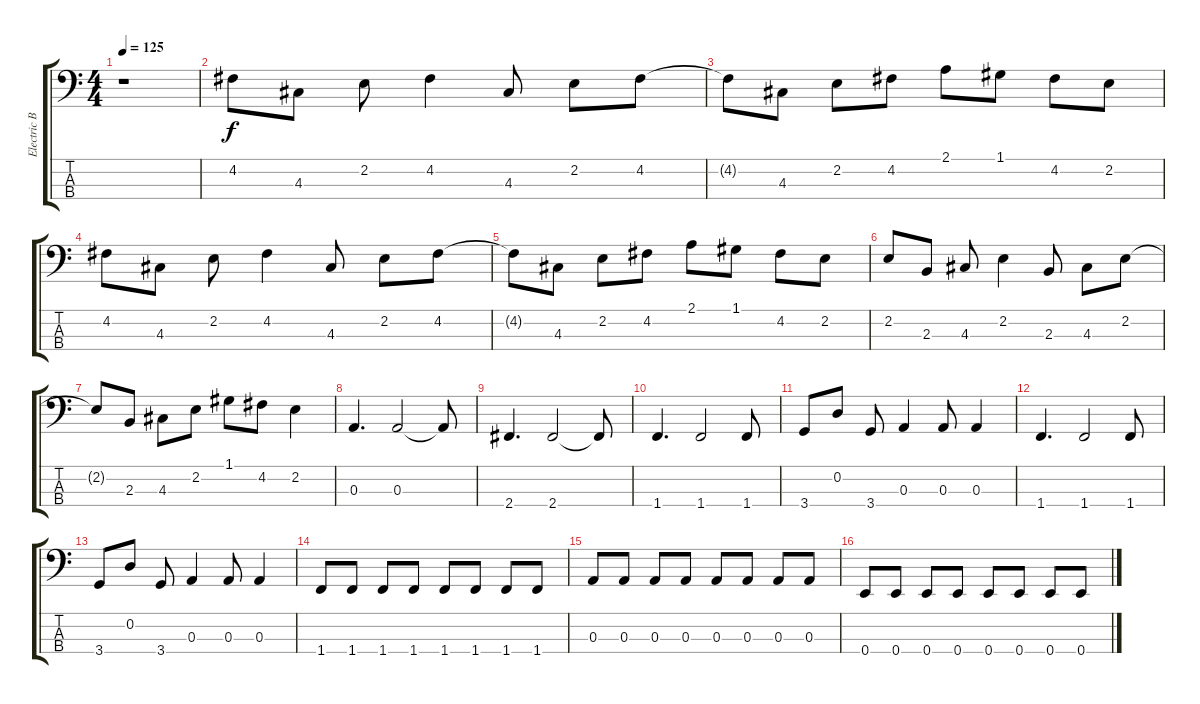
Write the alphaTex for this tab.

\track ("Electric Bass (finger)" "Electric B") {instrument electricbassfinger}
\staff {score tabs}
\tuning (G2 D2 A1 E1) {hide}
\ts (4 4)
\tempo 125
\clef f4
\ks c
r.1{dy f} |
4.2.8 4.3.8 2.2.8 4.2.4 4.3.8 2.2.8 4.2.8 |
4.2{t}.8 4.3.8 2.2.8 4.2.8 2.1.8 1.1.8 4.2.8 2.2.8 |
4.2.8 4.3.8 2.2.8 4.2.4 4.3.8 2.2.8 4.2.8 |
4.2{t}.8 4.3.8 2.2.8 4.2.8 2.1.8 1.1.8 4.2.8 2.2.8 |
2.2.8 2.3.8 4.3.8 2.2.4 2.3.8 4.3.8 2.2.8 |
2.2{t}.8 2.3.8 4.3.8 2.2.8 1.1.8 4.2.8 2.2.4 |
0.3.4{d} 0.3.2 0.3{t}.8 |
2.4.4{d} 2.4.2 2.4{t}.8 |
1.4.4{d} 1.4.2 1.4.8 |
3.4.8 0.2.8 3.4.8 0.3.4 0.3.8 0.3.4 |
1.4.4{d} 1.4.2 1.4.8 |
3.4.8 0.2.8 3.4.8 0.3.4 0.3.8 0.3.4 |
1.4.8 1.4.8 1.4.8 1.4.8 1.4.8 1.4.8 1.4.8 1.4.8 |
0.3.8 0.3.8 0.3.8 0.3.8 0.3.8 0.3.8 0.3.8 0.3.8 |
0.4.8 0.4.8 0.4.8 0.4.8 0.4.8 0.4.8 0.4.8 0.4.8
